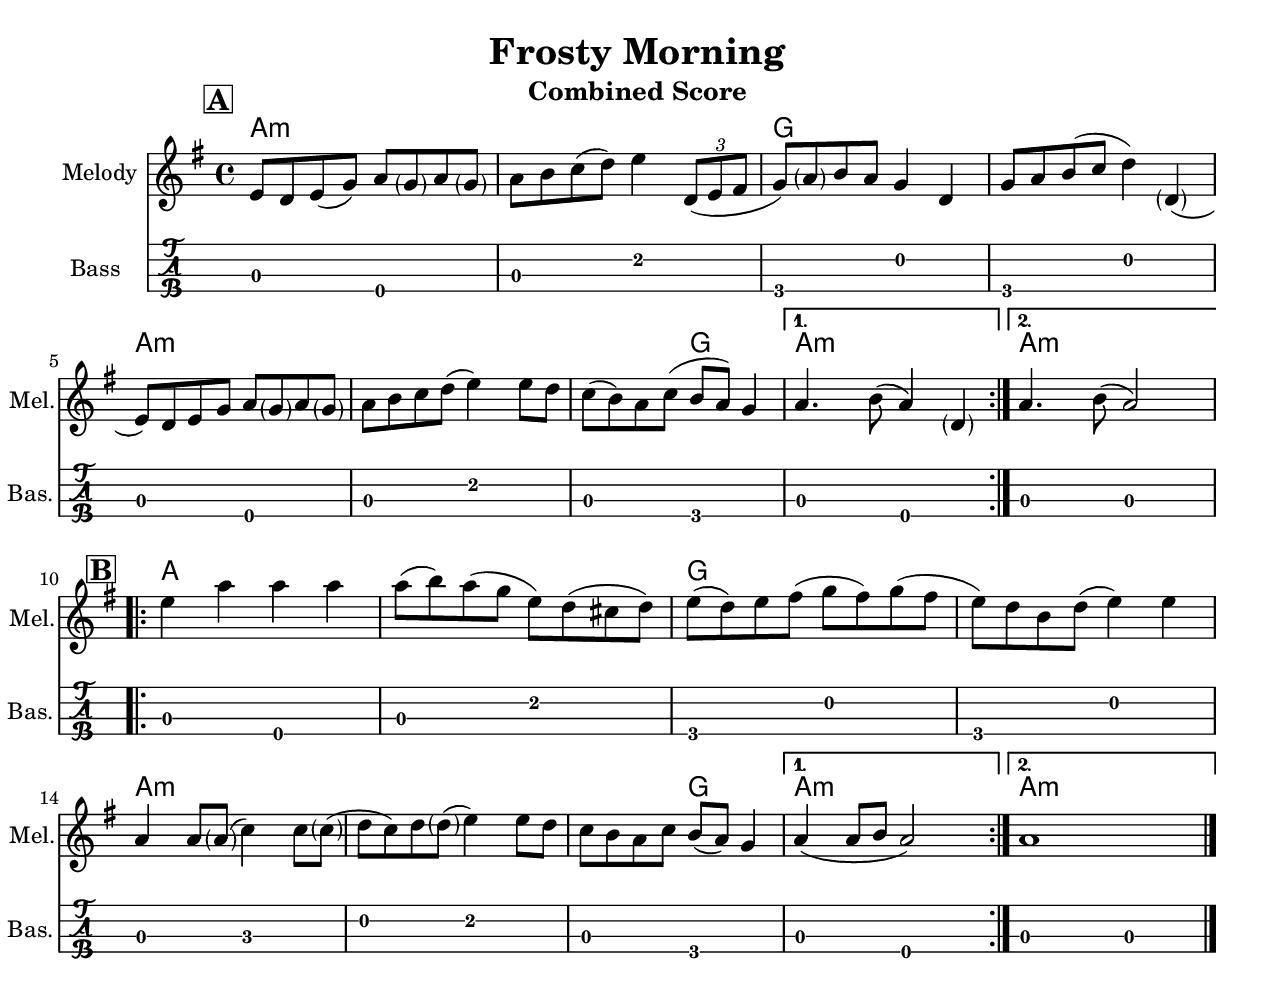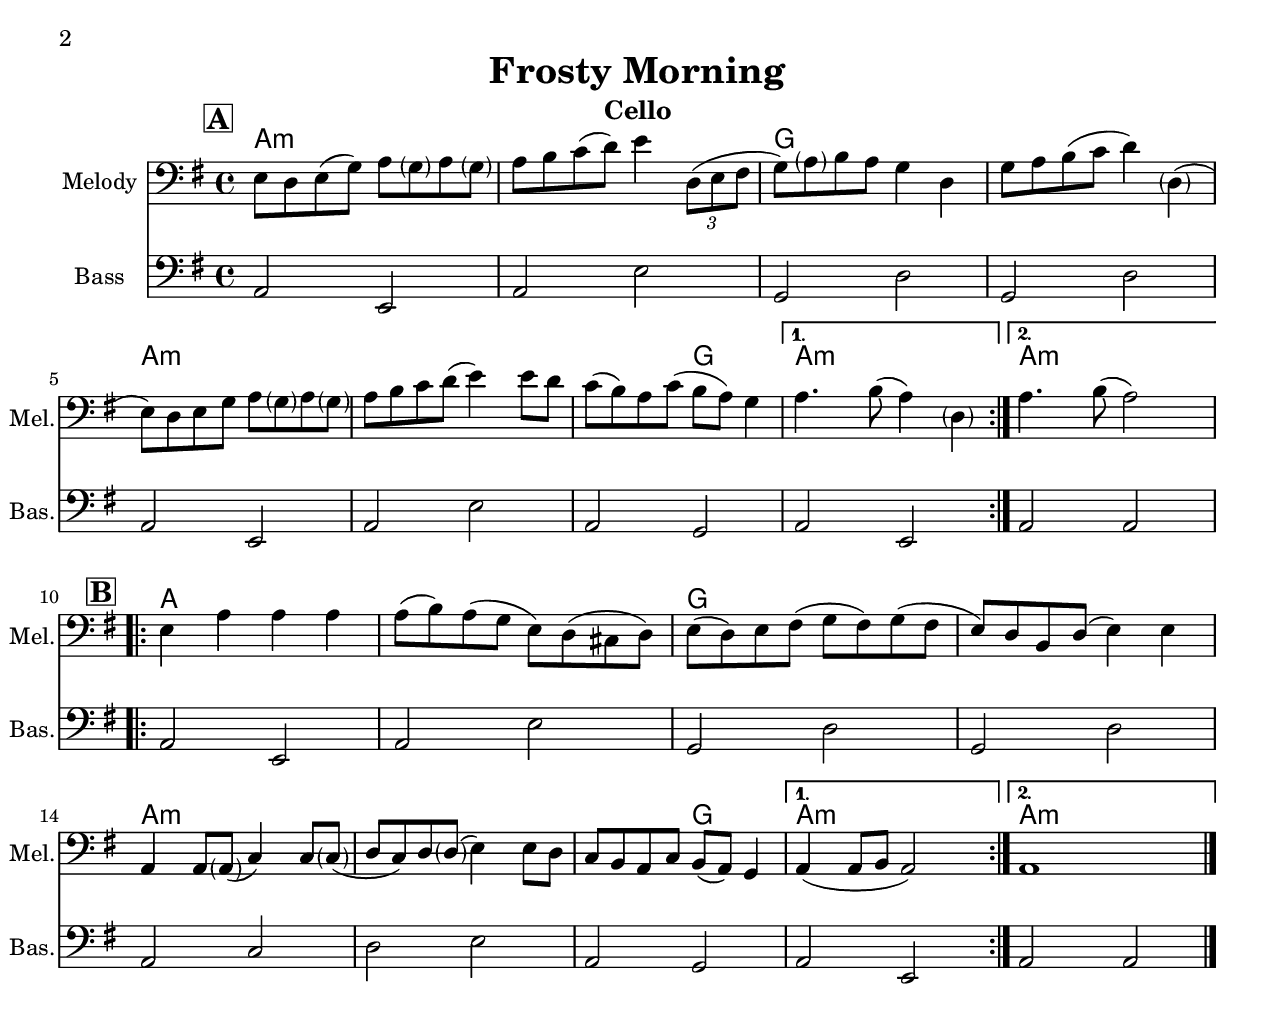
\version "2.6.3"
\header {
  title = "Frosty Morning"
  piece = "Traditional"
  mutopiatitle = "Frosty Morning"
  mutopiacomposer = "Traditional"
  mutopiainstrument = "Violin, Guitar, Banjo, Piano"
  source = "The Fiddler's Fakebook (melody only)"
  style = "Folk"
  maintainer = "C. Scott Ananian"
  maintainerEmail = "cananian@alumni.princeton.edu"
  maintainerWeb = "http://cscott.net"
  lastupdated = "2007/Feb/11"
  meter = 240
}
#(set-default-paper-size "letter")
%#(set-global-staff-size 18)

%%%%%%% HACK(ISH) TO SUPPORT PARENTHESIZED NOTES
%%%%%%% I think newer Lilyponds have a \parenthesized tweak to do this.
%%%%%%% From http://lilypond.org/doc/v2.6/input/regression/collated-files.html
%%%%%%%  "stencil-hacking.ly"

#(define (parenthesize-callback callback)
   "Construct a function that will do CALLBACK and add parentheses."
   (define (parenthesize-stencil grob)
     "This function adds parentheses to the original callback for
GROB.  The dimensions of the stencil is not affected."
     
     (let* ((fn (ly:get-default-font grob))
	    (pclose (ly:font-get-glyph fn "accidentals.rightparen"))
	    (popen (ly:font-get-glyph fn "accidentals.leftparen"))
	    (subject (callback grob))

	    ; remember old size
	    (subject-dim-x (ly:stencil-extent subject 0))
	    (subject-dim-y (ly:stencil-extent subject 1)))

        ;; add parens
        (set! subject
	     (ly:stencil-combine-at-edge 
	      (ly:stencil-combine-at-edge subject 0 1 pclose 0.2)
	      0 -1 popen  0.2))

	; revert old size.
       (ly:make-stencil
        (ly:stencil-expr subject) subject-dim-x subject-dim-y)))
   parenthesize-stencil)
par = \override NoteHead  #'print-function = #(parenthesize-callback Note_head::print)
nopar = \revert NoteHead #'print-function
    

melodya = \relative c' { % middle c
  \repeat volta 2 {
    e='8 d e( g) a \par g \nopar a \par g \nopar |
    a='8 b c( d) e4 \times 2/3 { d,8( e fis } |
    g='8) \par a \nopar b a g4 d |
    g='8 a b( c d4) \par d,4( \nopar |
    e='8) d e g a \par g \nopar a \par g \nopar |
    a='8 b c d( e4) e8 d |
    c=''( b) a c( b a) g4 |
  } \alternative {
    { a='4. b8( a4) \par d,4 \nopar | }% the d should be tied to the first e
    { a'='4. b8( a2) | }
  }
}
melodyb = \relative c' { % middle c
  \repeat volta 2 {
    e'=''4 a a a |
    a=''8( b) a( g e) d( cis d) |
    e=''8( d) e fis( g fis) g( fis |
    e=''8) d b d( e4) e |
    a,='4 a8 \par a( \nopar c4) c8 \par c( \nopar |
    d=''8 c) d \par d( \nopar e4) e8 d |
    c=''8 b a c b( a) g4 |
  } \alternative {
    { a='4( a8 b a2) }
    { a='1 }
  }
  \bar "|."
}
melody = { 
  \tag #'key \key g \major
  \time 4/4
  \melodya
  \melodyb
}
cello = {
  \tag #'key \key g \major
  \time 4/4
  \melodya
  \transpose c' c \melodyb
}

bass = \transpose c c,,
{
  \tag #'key \key g \major
  \time 4/4

  \repeat volta 2 {
    a2 e | a e' | g d' | g d' |
    a2 e | a e' | a g |
   }
   \alternative {
     { a e }
     { a a }
   }

 % Part 2
  \repeat volta 2 {
    a2 e | a e' | g d' | g d' |
    a2 c' | d' e' | a g |
   }
   \alternative {
     { a e }
     { a a }
   }
}

harmonies = \chordmode {
  \set Score.markFormatter = #format-mark-box-letters
  \time 4/4

  \repeat volta 2 {
    \once\override Score.RehearsalMark #'extra-offset = #'(0 . 2)
    \mark\default
    a4:m a:m a:m a:m |
    a4:m a:m a:m a:m |
    g4 g g g |
    g4 g g g |
\break
    a4:m a:m a:m a:m |
    a4:m a:m a:m a:m |
    a4:m a:m g g |
  }
  \alternative {
    { a4:m a:m a:m a:m | }
    { \set chordChanges = ##f
      a4:m \set chordChanges = ##t a:m a:m a:m | }
  }
\break
   
% Part 2
  \repeat volta 2 {
    \once\override Score.RehearsalMark #'extra-offset = #'(-3 . 0)
    \mark\default
    a4 a a a |
    a4 a a a |
    g4 g g g |
    g4 g g g |
\break
    a4:m a:m a:m a:m |
    a4:m a:m a:m a:m |
    a4:m a:m g g |
  }
  \alternative {
    { a4:m a:m a:m a:m | }
    { \set chordChanges = ##f
      a4:m \set chordChanges = ##t a:m a:m a:m | }
  }
}

\paper {
  scoreTitleMarkup = \bookTitleMarkup
  bookTitleMarkup = \markup {}
  raggedbottom = ##t
}

% combined score
\score {
  \header {
    instrument = "Combined Score"
  }
  <<
    \context ChordNames {
         \set chordChanges = ##t
         \harmonies
    }
    \new Staff <<
      \set Staff.instrument = "Melody"
      \set Staff.instr = "Mel."
      \melody
%      \partcombine \melody \alternate
    >>
%{
    \new Staff <<
      \set Staff.instrument = \markup{ \column{ "Banjo" "(tuned" "gDGBD)" } }
      \set Staff.instr = "Ban."
      \banjo
    >>
%}
    \new TabStaff <<
      \set TabStaff.stringTunings = #bass-tuning
      \set Staff.instrument = "Bass "
      \set Staff.instr = "Bas."
      \removeWithTag #'key \bass
    >>
%{
    \new PianoStaff <<
      #(set-accidental-style 'piano-cautionary)
      \set PianoStaff.instrument = \markup { "Piano" \hspace #2.0 }
      \set PianoStaff.instr = \markup { "Pia." \hspace #2.0 }
      \context Staff = upper << \pianotop >>
      \context Staff = lower << \clef bass \pianobot >>
    >>
%}
  >>
  \layout { }
}
				
%{
% flute score
\score {
  \header {
    instrument = "Flute"
    breakbefore=##t
  }
  <<
    \context ChordNames {
         \set chordChanges = ##t
         \harmonies
    }
    \context Staff = fluteA {
      \set Staff.instrument = "Melody"
      \set Staff.instr = "Mel."
      \melody
    }
    \context Staff = fluteB {
      \set Staff.instrument = "Alt. Melody"
      \set Staff.instr = "Alt."
      \alternate
    }
  >>
}
%}

% cello score (octave-shifted)
\score {
  \header {
    instrument = "Cello"
    breakbefore=##t
  }
  <<
    \context ChordNames {
         \set chordChanges = ##t
         \harmonies
    }
    \context Staff = celloA {
      \set Staff.instrument = "Melody"
      \set Staff.instr = "Mel."
      \transpose c c, << \clef bass \cello >> % 1 octave down
    }
%{
    \context Staff = celloB {
      \set Staff.instrument = "Harmony"
      \set Staff.instr = "Har."
      \transpose c c,, << \clef bass \alternate >> % 2 octaves down
    }
%}
    \context Staff = celloC {
      \set Staff.instrument = "Bass"
      \set Staff.instr = "Bas."
      \transpose c c' << \clef bass \bass >> % 1 octave up
    }
  >>
}

%{
% banjo/bass score (tablature)
\score {
  \header {
    instrument = "Banjo/Bass"
    breakbefore=##t
  }
  <<
    \context ChordNames {
         \set chordChanges = ##t
         \harmonies
    }
    \context Staff = fluteA {
      \set Staff.instrument = "Melody"
      \set Staff.instr = "Mel."
      \melody
    }

    \new TabStaff <<
      \set Staff.instrument = \markup{ \column{ "Banjo" "(tuned" "gDGBD)" } }
      \set Staff.instr = "Ban."
      \set TabStaff.stringTunings = #banjo-open-g-tuning
      \removeWithTag #'key \banjo
    >>
    \new TabStaff <<
      \set TabStaff.stringTunings = #bass-tuning
      \set Staff.instrument = "Bass "
      \set Staff.instr = "Bas."
      \removeWithTag #'key \bass
    >>
  >>
}

% piano/guitar score
\score {
  \header {
    instrument = "Piano/Guitar"
    breakbefore=##t
  }
  <<
    \context ChordNames {
         \set chordChanges = ##t
         \harmonies
    }
    \new Staff <<
      \set Staff.instrument = "Melody"
      \set Staff.instr = "Mel."
      \set Staff.printPartCombineTexts = ##f
      \small\partcombine \melody \alternate
    >>
    \new PianoStaff <<
      #(set-accidental-style 'piano-cautionary)
      \set PianoStaff.instrument = \markup { "Piano" \hspace #2.0 }
      \set PianoStaff.instr = \markup { "Pia." \hspace #2.0 }
      \context Staff = upper << \time 4/4 \pianotop >>
      \context Staff = lower << \clef bass \pianobot >>
    >>
  >>
  \layout { }
}
%}

% midi score.
\score {
  \unfoldRepeats
  \context PianoStaff <<
    \context Staff=melody << 
       \set Staff.midiInstrument = "fiddle"
       r1 \melody
     >>
%{
    \context Staff=chords <<
      \set Staff.midiInstrument = "pizzicato strings"
      r1\pp
      \harmonies
    >>
    \context Staff=alternate <<
       \set Staff.midiInstrument = "fiddle"
       r1 \alternate
     >>
    \context Staff=banjo <<
      \set Staff.midiInstrument = "banjo"
      r1\pp
      \banjo
    >>
%}
    \context Staff=bass <<
      \set Staff.midiInstrument = "acoustic bass"
      r1\ff
      \transpose c c' \bass
    >>
%{
    \context Staff=upper <<
      \set Staff.midiInstrument = "acoustic grand"
      r1
      \pianotop
    >>
    \context Staff=lower <<
      \set Staff.midiInstrument = "acoustic grand"
      r1
      \pianobot
    >>
%}
  >>
  \midi {
    \tempo 2=120
  }
}
